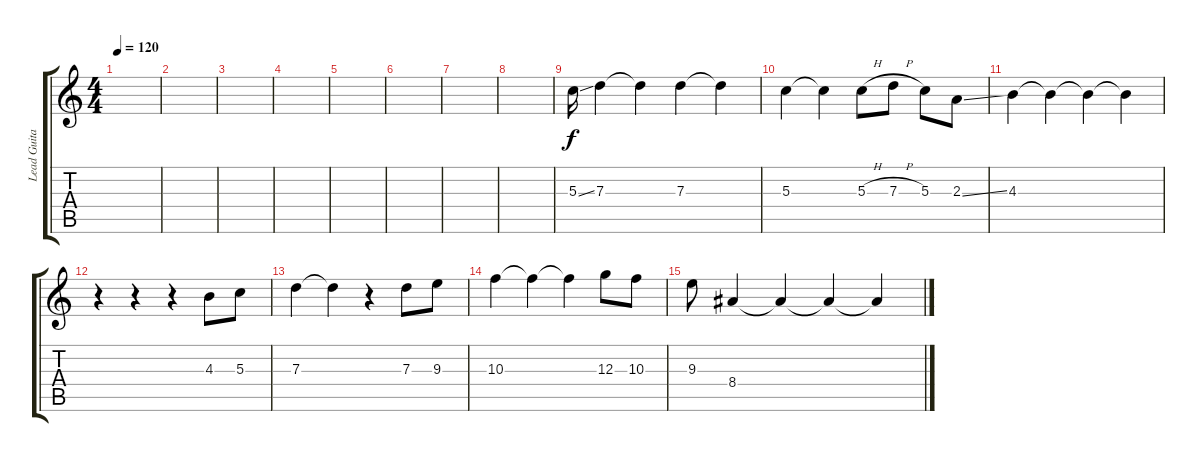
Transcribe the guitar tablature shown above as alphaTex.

\track ("Lead Guitar" "Lead Guita") {instrument overdrivenguitar}
\staff {score tabs}
\tuning (E4 B3 G3 D3 A2 E2) {hide}
\ts (4 4)
\tempo 120
\clef g2
\ks c
|
|
|
|
|
|
|
|
5.3{ss}.16 7.3.4 7.3{t}.4 7.3.4 7.3{t}.4 |
5.3.4 5.3{t}.4 5.3{h}.8 7.3{h}.8 5.3.8 2.3{ss}.8 |
4.3.4 4.3{t}.4 4.3{t}.4 4.3{t}.4 |
r.4 r.4 r.4 4.3.8 5.3.8 |
7.3.4 7.3{t}.4 r.4 7.3.8 9.3.8 |
10.3.4 10.3{t}.4 10.3{t}.4 12.3.8 10.3.8 |
9.3.8 8.4.4 8.4{t}.4 8.4{t}.4 8.4{t}.4
